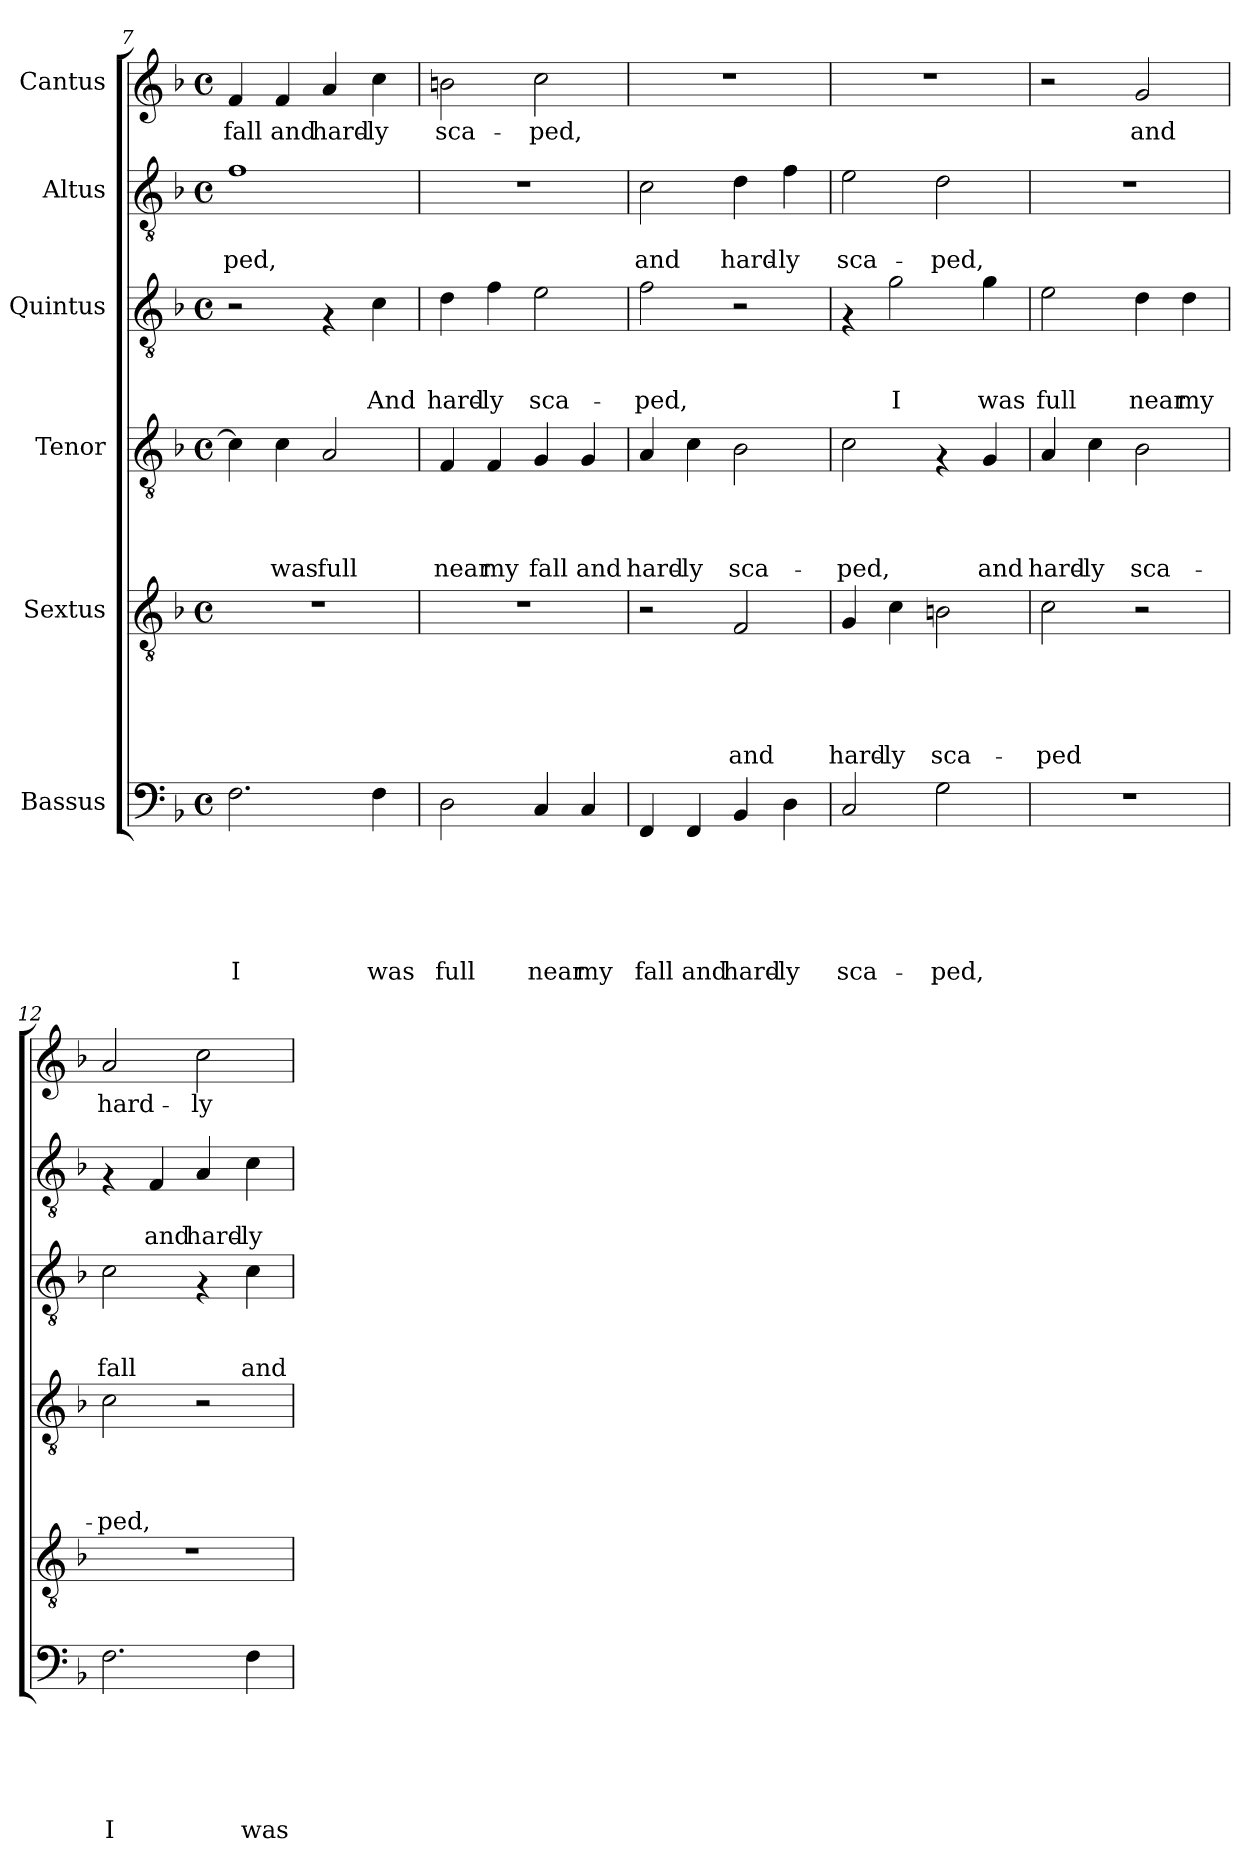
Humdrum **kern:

**kern	**text	**text	**text	**text	**text	**text	**kern	**text	**text	**text	**text	**text	**kern	**text	**text	**text	**text	**kern	**text	**text	**text	**kern	**text	**text	**kern	**text
*part6	*part6	*part6	*part6	*part6	*part6	*part6	*part5	*part5	*part5	*part5	*part5	*part5	*part4	*part4	*part4	*part4	*part4	*part3	*part3	*part3	*part3	*part2	*part2	*part2	*part1	*part1
*staff6	*staff6	*staff6	*staff6	*staff6	*staff6	*staff6	*staff5	*staff5	*staff5	*staff5	*staff5	*staff5	*staff4	*staff4	*staff4	*staff4	*staff4	*staff3	*staff3	*staff3	*staff3	*staff2	*staff2	*staff2	*staff1	*staff1
*I"Bassus	*	*	*	*	*	*	*I"Sextus	*	*	*	*	*	*I"Tenor	*	*	*	*	*I"Quintus	*	*	*	*I"Altus	*	*	*I"Cantus	*
!!LO:PB:g=z
*clefF4	*	*	*	*	*	*	*clefGv2	*	*	*	*	*	*clefGv2	*	*	*	*	*clefGv2	*	*	*	*clefGv2	*	*	*clefG2	*
*k[b-]	*	*	*	*	*	*	*k[b-]	*	*	*	*	*	*k[b-]	*	*	*	*	*k[b-]	*	*	*	*k[b-]	*	*	*k[b-]	*
*F:	*	*	*	*	*	*	*F:	*	*	*	*	*	*F:	*	*	*	*	*F:	*	*	*	*F:	*	*	*F:	*
*M4/4	*	*	*	*	*	*	*M4/4	*	*	*	*	*	*M4/4	*	*	*	*	*M4/4	*	*	*	*M4/4	*	*	*M4/4	*
*met(c)	*	*	*	*	*	*	*met(c)	*	*	*	*	*	*met(c)	*	*	*	*	*met(c)	*	*	*	*met(c)	*	*	*met(c)	*
=7	=7	=7	=7	=7	=7	=7	=7	=7	=7	=7	=7	=7	=7	=7	=7	=7	=7	=7	=7	=7	=7	=7	=7	=7	=7	=7
!	!	!	!	!	!	!LO:LY:b	!	!	!	!	!	!	!	!	!	!	!	!	!	!	!	!	!	!LO:LY:b	!	!LO:LY:b
2.F\	.	.	.	.	.	I	1r	.	.	.	.	.	4c\]	.	.	.	.	2r	.	.	.	1f	.	-ped,	4f/	fall
!	!	!	!	!	!	!	!	!	!	!	!	!	!	!	!	!	!LO:LY:b	!	!	!	!	!	!	!	!	!LO:LY:b
.	.	.	.	.	.	.	.	.	.	.	.	.	4c\	.	.	.	was	.	.	.	.	.	.	.	4f/	and
!	!	!	!	!	!	!	!	!	!	!	!	!	!	!	!	!	!LO:LY:b	!	!	!	!	!	!	!	!	!LO:LY:b
.	.	.	.	.	.	.	.	.	.	.	.	.	2A/	.	.	.	full	4rF	.	.	.	.	.	.	4a/	hard-
!	!	!	!	!	!	!LO:LY:b	!	!	!	!	!	!	!	!	!	!	!	!	!	!	!LO:LY:b	!	!	!	!	!LO:LY:b
4F\	.	.	.	.	.	was	.	.	.	.	.	.	.	.	.	.	.	4c\	.	.	And	.	.	.	4cc\	-ly
=8	=8	=8	=8	=8	=8	=8	=8	=8	=8	=8	=8	=8	=8	=8	=8	=8	=8	=8	=8	=8	=8	=8	=8	=8	=8	=8
!	!	!	!	!	!	!LO:LY:b	!	!	!	!	!	!	!	!	!	!	!LO:LY:b	!	!	!	!LO:LY:b	!	!	!	!	!LO:LY:b
2D\	.	.	.	.	.	full	1r	.	.	.	.	.	4F/	.	.	.	near	4d\	.	.	hard-	1r	.	.	2bn\	sca-
!	!	!	!	!	!	!	!	!	!	!	!	!	!	!	!	!	!LO:LY:b	!	!	!	!LO:LY:b	!	!	!	!	!
.	.	.	.	.	.	.	.	.	.	.	.	.	4F/	.	.	.	my	4f\	.	.	-ly	.	.	.	.	.
!	!	!	!	!	!	!LO:LY:b	!	!	!	!	!	!	!	!	!	!	!LO:LY:b	!	!	!	!LO:LY:b	!	!	!	!	!LO:LY:b
4C/	.	.	.	.	.	near	.	.	.	.	.	.	4G/	.	.	.	fall	2e\	.	.	sca-	.	.	.	2cc\	-ped,
!	!	!	!	!	!	!LO:LY:b	!	!	!	!	!	!	!	!	!	!	!LO:LY:b	!	!	!	!	!	!	!	!	!
4C/	.	.	.	.	.	my	.	.	.	.	.	.	4G/	.	.	.	and	.	.	.	.	.	.	.	.	.
=9	=9	=9	=9	=9	=9	=9	=9	=9	=9	=9	=9	=9	=9	=9	=9	=9	=9	=9	=9	=9	=9	=9	=9	=9	=9	=9
!	!	!	!	!	!	!LO:LY:b	!	!	!	!	!	!	!	!	!	!	!LO:LY:b	!	!	!	!LO:LY:b	!	!	!LO:LY:b	!	!
4FF/	.	.	.	.	.	fall	2r	.	.	.	.	.	4A/	.	.	.	hard-	2f\	.	.	-ped,	2c\	.	and	1r	.
!	!	!	!	!	!	!LO:LY:b	!	!	!	!	!	!	!	!	!	!	!LO:LY:b	!	!	!	!	!	!	!	!	!
4FF/	.	.	.	.	.	and	.	.	.	.	.	.	4c\	.	.	.	-ly	.	.	.	.	.	.	.	.	.
!	!	!	!	!	!	!LO:LY:b	!	!	!	!	!	!LO:LY:b	!	!	!	!	!LO:LY:b	!	!	!	!	!	!	!LO:LY:b	!	!
4BB-/	.	.	.	.	.	hard-	2F/	.	.	.	.	and	2B-\	.	.	.	sca-	2r	.	.	.	4d\	.	hard-	.	.
!	!	!	!	!	!	!LO:LY:b	!	!	!	!	!	!	!	!	!	!	!	!	!	!	!	!	!	!LO:LY:b	!	!
4D\	.	.	.	.	.	-ly	.	.	.	.	.	.	.	.	.	.	.	.	.	.	.	4f\	.	-ly	.	.
=10	=10	=10	=10	=10	=10	=10	=10	=10	=10	=10	=10	=10	=10	=10	=10	=10	=10	=10	=10	=10	=10	=10	=10	=10	=10	=10
!	!	!	!	!	!	!LO:LY:b	!	!	!	!	!	!LO:LY:b	!	!	!	!	!LO:LY:b	!	!	!	!	!	!	!LO:LY:b	!	!
2C/	.	.	.	.	.	sca-	4G/	.	.	.	.	hard-	2c\	.	.	.	-ped,	4rF	.	.	.	2e\	.	sca-	1r	.
!	!	!	!	!	!	!	!	!	!	!	!	!LO:LY:b	!	!	!	!	!	!	!	!	!LO:LY:b	!	!	!	!	!
.	.	.	.	.	.	.	4c\	.	.	.	.	-ly	.	.	.	.	.	2g\	.	.	I	.	.	.	.	.
!	!	!	!	!	!	!LO:LY:b	!	!	!	!	!	!LO:LY:b	!	!	!	!	!	!	!	!	!	!	!	!LO:LY:b	!	!
2G\	.	.	.	.	.	-ped,	2Bn\	.	.	.	.	sca-	4rF	.	.	.	.	.	.	.	.	2d\	.	-ped,	.	.
!	!	!	!	!	!	!	!	!	!	!	!	!	!	!	!	!	!LO:LY:b	!	!	!	!LO:LY:b	!	!	!	!	!
.	.	.	.	.	.	.	.	.	.	.	.	.	4G/	.	.	.	and	4g\	.	.	was	.	.	.	.	.
=11	=11	=11	=11	=11	=11	=11	=11	=11	=11	=11	=11	=11	=11	=11	=11	=11	=11	=11	=11	=11	=11	=11	=11	=11	=11	=11
!	!	!	!	!	!	!	!	!	!	!	!	!LO:LY:b	!	!	!	!	!LO:LY:b	!	!	!	!LO:LY:b	!	!	!	!	!
1r	.	.	.	.	.	.	2c\	.	.	.	.	-ped	4A/	.	.	.	hard-	2e\	.	.	full	1r	.	.	2r	.
!	!	!	!	!	!	!	!	!	!	!	!	!	!	!	!	!	!LO:LY:b	!	!	!	!	!	!	!	!	!
.	.	.	.	.	.	.	.	.	.	.	.	.	4c\	.	.	.	-ly	.	.	.	.	.	.	.	.	.
!	!	!	!	!	!	!	!	!	!	!	!	!	!	!	!	!	!LO:LY:b	!	!	!	!LO:LY:b	!	!	!	!	!LO:LY:b
.	.	.	.	.	.	.	2r	.	.	.	.	.	2B-\	.	.	.	sca-	4d\	.	.	near	.	.	.	2g/	and
!	!	!	!	!	!	!	!	!	!	!	!	!	!	!	!	!	!	!	!	!	!LO:LY:b	!	!	!	!	!
.	.	.	.	.	.	.	.	.	.	.	.	.	.	.	.	.	.	4d\	.	.	my	.	.	.	.	.
!!LO:PB:g=z
=12	=12	=12	=12	=12	=12	=12	=12	=12	=12	=12	=12	=12	=12	=12	=12	=12	=12	=12	=12	=12	=12	=12	=12	=12	=12	=12
!	!	!	!	!	!	!LO:LY:b	!	!	!	!	!	!	!	!	!	!	!LO:LY:b	!	!	!	!LO:LY:b	!	!	!	!	!LO:LY:b
2.F\	.	.	.	.	.	I	1r	.	.	.	.	.	2c\	.	.	.	-ped,	2c\	.	.	fall	4rF	.	.	2a/	hard-
!	!	!	!	!	!	!	!	!	!	!	!	!	!	!	!	!	!	!	!	!	!	!	!	!LO:LY:b	!	!
.	.	.	.	.	.	.	.	.	.	.	.	.	.	.	.	.	.	.	.	.	.	4F/	.	and	.	.
!	!	!	!	!	!	!	!	!	!	!	!	!	!	!	!	!	!	!	!	!	!	!	!	!LO:LY:b	!	!LO:LY:b
.	.	.	.	.	.	.	.	.	.	.	.	.	2r	.	.	.	.	4rF	.	.	.	4A/	.	hard-	2cc\	-ly
!	!	!	!	!	!	!LO:LY:b	!	!	!	!	!	!	!	!	!	!	!	!	!	!	!LO:LY:b	!	!	!LO:LY:b	!	!
4F\	.	.	.	.	.	was	.	.	.	.	.	.	.	.	.	.	.	4c\	.	.	and	4c\	.	-ly	.	.
=	=	=	=	=	=	=	=	=	=	=	=	=	=	=	=	=	=	=	=	=	=	=	=	=	=	=
*-	*-	*-	*-	*-	*-	*-	*-	*-	*-	*-	*-	*-	*-	*-	*-	*-	*-	*-	*-	*-	*-	*-	*-	*-	*-	*-
